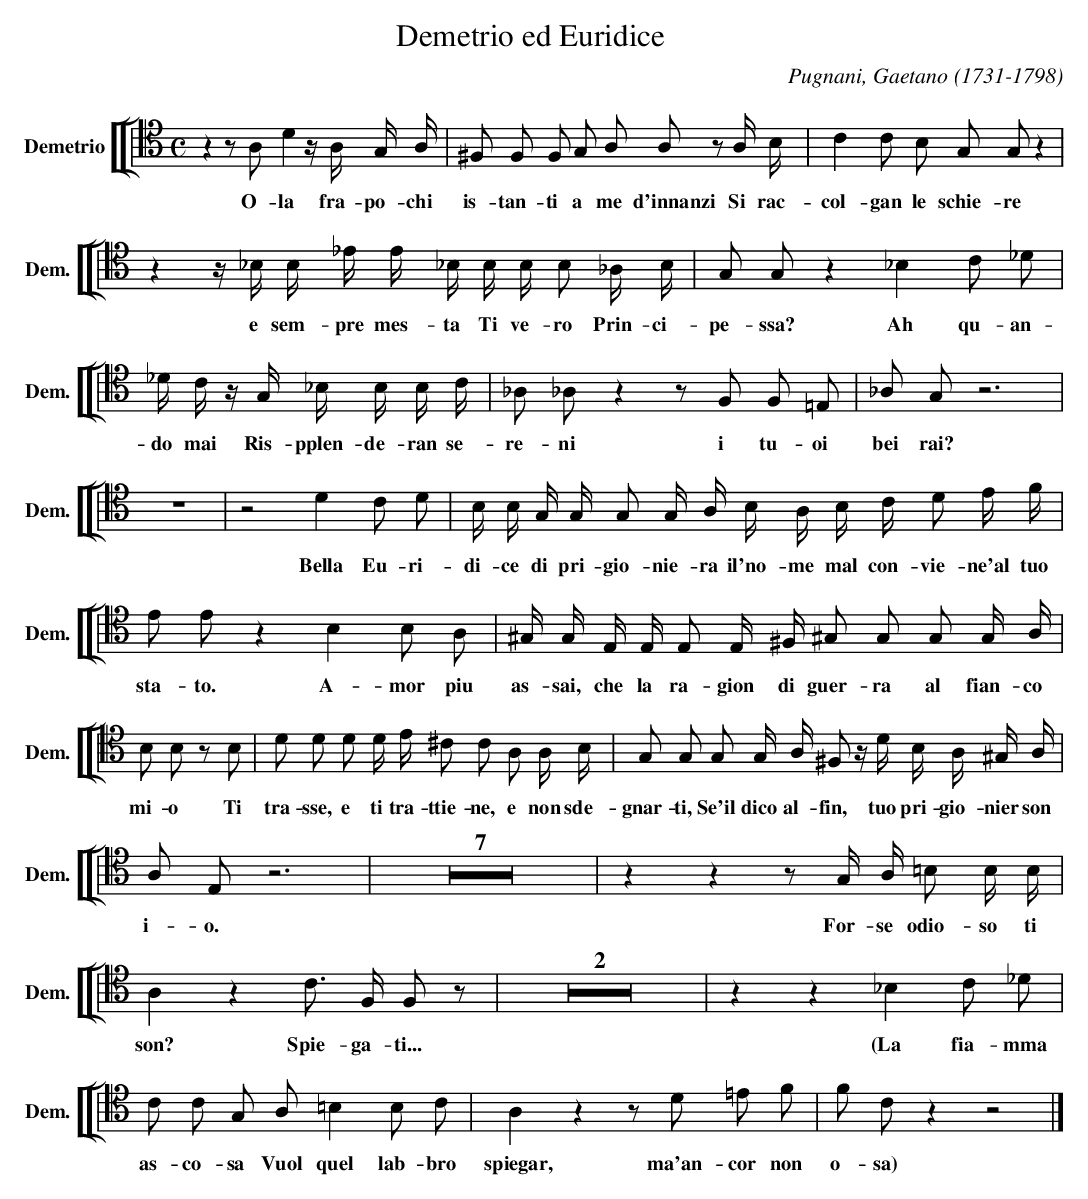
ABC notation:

X:1
T:Demetrio ed Euridice
C:Pugnani, Gaetano (1731-1798)
M:C
L:1/4
K:C
V: 19 clef=tenor name="Demetrio" sname="Dem."
%%staves [[ 19 ]]
z z/A,/ D z// A,// G,// A,// | \
w: O-la fra-po-chi
        ^F,/ F,/ F,/ G,/ A,/ A,/ z/ A,// B,// |  C C/ B,/ \
w: is-tan-ti a me d'innanzi Si rac-col-gan le
        G,/ G,/ z | z z// _B,// B,// _E// E// _B,// B,// B,// B,/ _A,// B,// | G,/ G,/ \
w: schie-re e sem-pre mes-ta Ti ve-ro Prin-ci-pe-ssa?
        z _B, C/ _D/ | _D// C// z// G,// _B,// B,// B,// C// | _A,/ _A,/ \
w: Ah qu-an-do mai Ris-pplen-de-ran se-re-ni
        z z/ F,/ F,/ =E,/ | _A,/ G,/ z3 | Z | \
w: i tu-oi bei rai?
        z2 DC/ D/ | B,// B,// G,// G,// G,/ G,// A,// B,// A,// B,// C// D/ E// F// | E/ E/ z B, B,/ A,/ | \
w: Bella Eu-ri-di-ce di pri-gio-nie-ra il'no-me mal con-vie-ne'al tuo sta-to. A-mor piu
        ^G,// G,// E,// E,// E,/ E,// ^F,// ^G,/ G,/ G,/ G,// A,// | \
w: as-sai, che la ra-gion di guer-ra al fian-co
        B,/ B,/ z/ B,/ | D/ D/ D/ D// E// ^C/ C/ A,/ A,// B,// | G,/ G,/ G,/ G,// A,// ^F,/ z// D// B,// A,// ^G,// A,// | A,/ E,/ z3 | \
w: mi-o Ti tra-sse, e ti tra-ttie-ne, e non sde-gnar-ti, Se'il dico al-fin, tuo pri-gio-nier son i-o.
     Z7 | z z z/ G,// A,// =B,/ B,// B,// | A, z C/> F,/ F,/ z/| \
w: For-se odio-so ti son? Spie-ga-ti...
     Z2 | z z _B, C/ _D/ | C/ C/ G,/ A,/ =B, B,/ C/ | A,zz/ D/ =E/ F/ | F/ C/ z z2 |] "_marcia" \
w: (La fia-mma as-co-sa Vuol quel lab-bro spiegar, ma'an-cor non o-sa)
